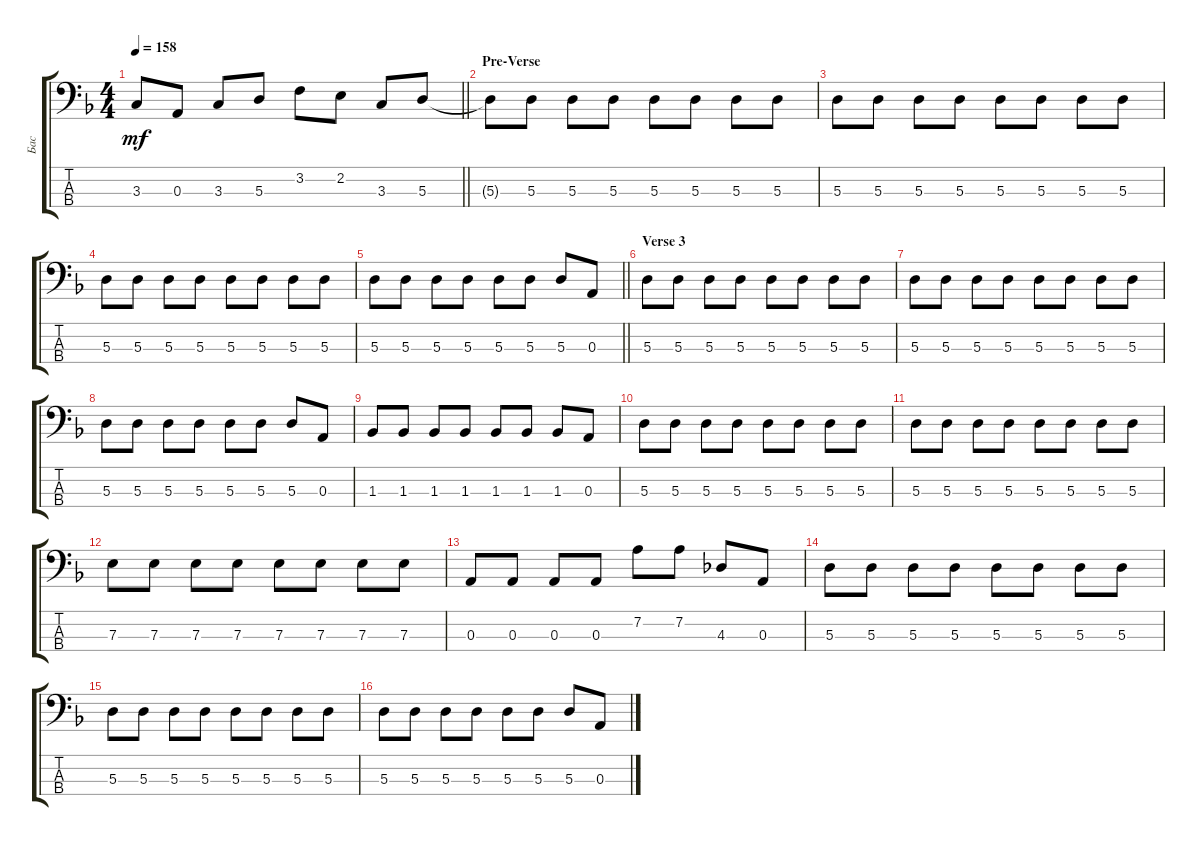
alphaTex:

\track ("Бас" "Бас") {instrument electricbassfinger}
\staff {score tabs}
\tuning (G2 D2 A1 E1) {hide}
\ts (4 4)
\tempo 158
\clef f4
\barLineRight lightlight
\ks dminor
3.3.8{dy mf} 0.3.8 3.3.8 5.3.8 3.2.8 2.2.8 3.3.8 5.3.8 |
\section ("" "Pre-Verse")
5.3{t}.8 5.3.8 5.3.8 5.3.8 5.3.8 5.3.8 5.3.8 5.3.8 |
5.3.8 5.3.8 5.3.8 5.3.8 5.3.8 5.3.8 5.3.8 5.3.8 |
5.3.8 5.3.8 5.3.8 5.3.8 5.3.8 5.3.8 5.3.8 5.3.8 |
\barLineRight lightlight
5.3.8 5.3.8 5.3.8 5.3.8 5.3.8 5.3.8 5.3.8 0.3.8 |
\section ("" "Verse 3")
5.3.8 5.3.8 5.3.8 5.3.8 5.3.8 5.3.8 5.3.8 5.3.8 |
5.3.8 5.3.8 5.3.8 5.3.8 5.3.8 5.3.8 5.3.8 5.3.8 |
5.3.8 5.3.8 5.3.8 5.3.8 5.3.8 5.3.8 5.3.8 0.3.8 |
1.3.8 1.3.8 1.3.8 1.3.8 1.3.8 1.3.8 1.3.8 0.3.8 |
5.3.8 5.3.8 5.3.8 5.3.8 5.3.8 5.3.8 5.3.8 5.3.8 |
5.3.8 5.3.8 5.3.8 5.3.8 5.3.8 5.3.8 5.3.8 5.3.8 |
7.3.8 7.3.8 7.3.8 7.3.8 7.3.8 7.3.8 7.3.8 7.3.8 |
0.3.8 0.3.8 0.3.8 0.3.8 7.2.8 7.2.8 4.3.8 0.3.8 |
5.3.8 5.3.8 5.3.8 5.3.8 5.3.8 5.3.8 5.3.8 5.3.8 |
5.3.8 5.3.8 5.3.8 5.3.8 5.3.8 5.3.8 5.3.8 5.3.8 |
5.3.8 5.3.8 5.3.8 5.3.8 5.3.8 5.3.8 5.3.8 0.3.8
